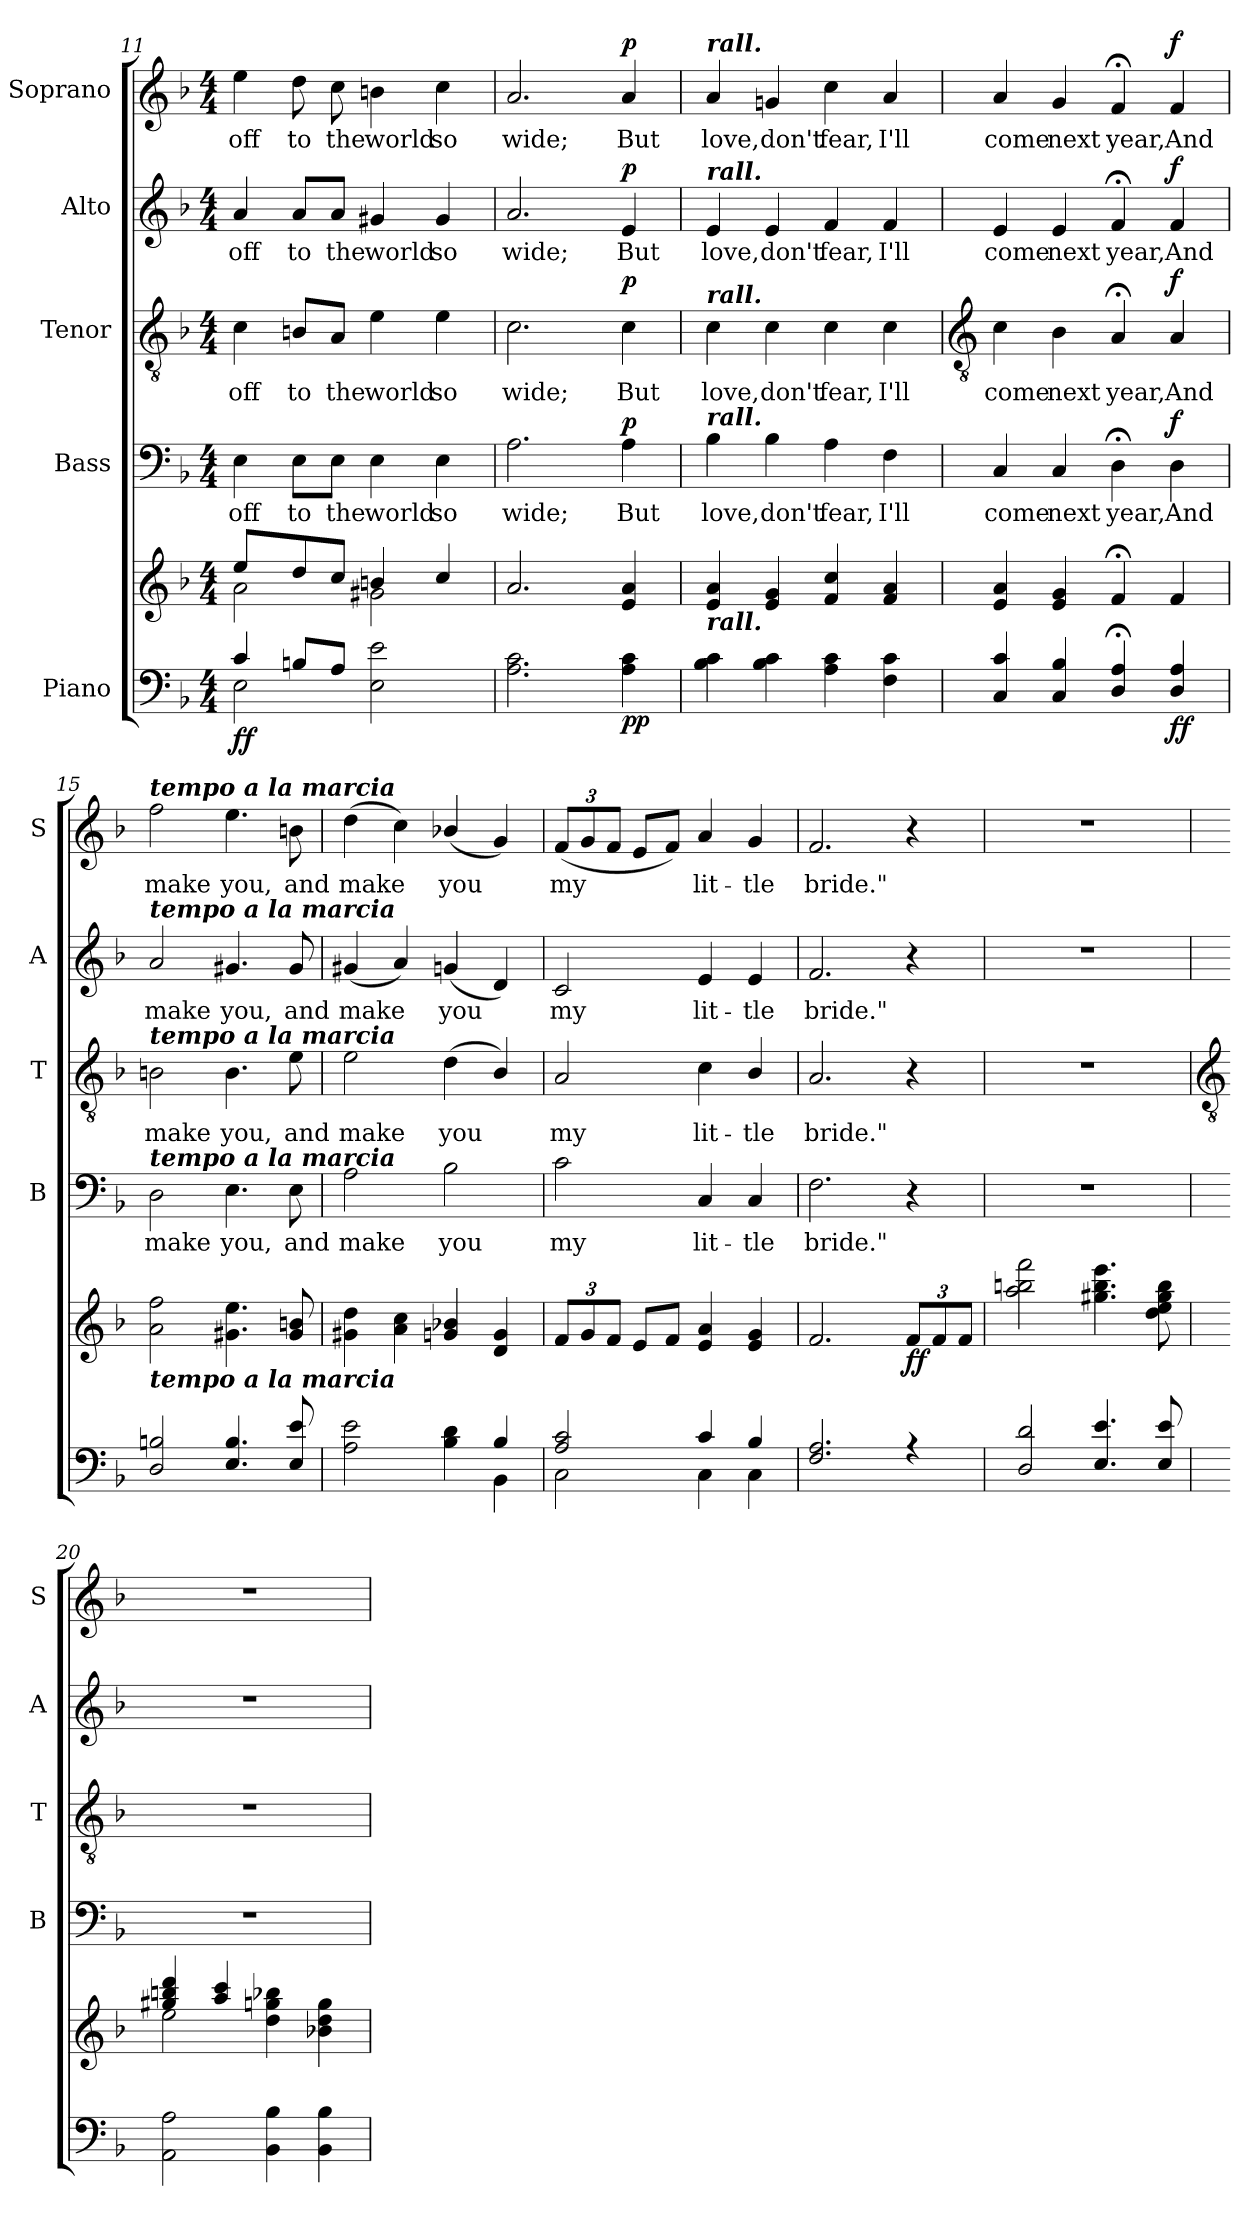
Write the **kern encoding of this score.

**kern	**kern	**dynam	**kern	**text	**dynam	**kern	**text	**dynam	**kern	**text	**dynam	**kern	**text	**dynam
*part5	*part5	*part5	*part4	*part4	*part4	*part3	*part3	*part3	*part2	*part2	*part2	*part1	*part1	*part1
*staff6	*staff5	*staff5/6	*staff4	*staff4	*staff4	*staff3	*staff3	*staff3	*staff2	*staff2	*staff2	*staff1	*staff1	*staff1
*I"Piano	*	*	*I"Bass	*	*	*I"Tenor	*	*	*I"Alto	*	*	*I"Soprano	*	*
*	*	*	*I'B	*	*	*I'T	*	*	*I'A	*	*	*I'S	*	*
*clefF4	*clefG2	*	*clefF4	*	*	*clefGv2	*	*	*clefG2	*	*	*clefG2	*	*
*k[b-]	*k[b-]	*	*k[b-]	*	*	*k[b-]	*	*	*k[b-]	*	*	*k[b-]	*	*
*F:	*F:	*	*F:	*	*	*F:	*	*	*F:	*	*	*F:	*	*
*M4/4	*M4/4	*	*M4/4	*	*	*M4/4	*	*	*M4/4	*	*	*M4/4	*	*
=11	=11	=11	=11	=11	=11	=11	=11	=11	=11	=11	=11	=11	=11	=11
*^	*^	*	*	*	*	*	*	*	*	*	*	*	*	*
!	!	!	!	!LO:DY:b=2	!	!LO:LY:b	!	!	!LO:LY:b	!	!	!LO:LY:b	!	!	!LO:LY:b	!
!	!	!	!	!LO:DY:n=1:b	!	!	!	!	!	!	!	!	!	!	!	!
4c/	2E\	4ee/	2a\	f f	4E	off	.	4c	off	.	4a	off	.	4ee\	off	.
!	!	!	!	!	!	!LO:LY:b	!	!	!LO:LY:b	!	!	!LO:LY:b	!	!	!LO:LY:b	!
8Bn/L	.	8dd/	.	.	8E\L	to	.	8Bn/L	to	.	8a/L	to	.	8dd	to	.
!	!	!	!	!	!	!LO:LY:b	!	!	!LO:LY:b	!	!	!LO:LY:b	!	!	!LO:LY:b	!
8A/J	.	8cc/J	.	.	8E\J	the	.	8A/J	the	.	8a/J	the	.	8cc	the	.
!	!	!	!	!	!	!LO:LY:b	!	!	!LO:LY:b	!	!	!LO:LY:b	!	!	!LO:LY:b	!
2ryy	2E 2e	4bn/	2g#X\	.	4E	world	.	4e\	world	.	4g#X	world	.	4bn	world	.
!	!	!	!	!	!	!LO:LY:b	!	!	!LO:LY:b	!	!	!LO:LY:b	!	!	!LO:LY:b	!
.	.	4cc/	.	.	4E	so	.	4e\	so	.	4g#	so	.	4cc	so	.
=12	=12	=12	=12	=12	=12	=12	=12	=12	=12	=12	=12	=12	=12	=12	=12	=12
!	!	!	!	!	!	!LO:LY:b	!	!	!LO:LY:b	!	!	!LO:LY:b	!	!	!LO:LY:b	!
1ryy	2.A 2.c	2.a	1ryy	.	2.A	wide;	.	2.c	wide;	.	2.a	wide;	.	2.a	wide;	.
!	!	!	!	!LO:DY:b=2	!	!LO:LY:b	!	!	!LO:LY:b	!	!	!LO:LY:b	!	!	!LO:LY:b	!
!	!	!	!	!LO:DY:n=1:b	!	!	!LO:DY:b	!	!	!LO:DY:b	!	!	!LO:DY:b	!	!	!LO:DY:b
.	4A 4c	4e 4a	.	p p	4A	But	p	4c	But	p	4e	But	p	4a	But	p
=13	=13	=13	=13	=13	=13	=13	=13	=13	=13	=13	=13	=13	=13	=13	=13	=13
!	!	!	!	!	!	!	!	!	!	!	!	!	!	!LO:TX:a:Bi:t=rall.	!	!
!	!	!	!	!	!	!	!	!	!	!	!LO:TX:a:Bi:t=rall.	!	!	!	!	!
!	!	!	!	!	!	!	!	!LO:TX:a:Bi:t=rall.	!	!	!	!	!	!	!	!
!	!	!	!	!	!LO:TX:a:Bi:t=rall.	!	!	!	!	!	!	!	!	!	!	!
!	!	!LO:TX:b:Bi:t=rall.	!	!	!	!	!	!	!	!	!	!	!	!	!	!
!	!	!	!	!	!	!LO:LY:b	!	!	!LO:LY:b	!	!	!LO:LY:b	!	!	!LO:LY:b	!
1ryy	4B- 4c	4e 4a	1ryy	.	4B-	love,	.	4c	love,	.	4e	love,	.	4a	love,	.
!	!	!	!	!	!	!LO:LY:b	!	!	!LO:LY:b	!	!	!LO:LY:b	!	!	!LO:LY:b	!
.	4B- 4c	4e 4g	.	.	4B-	don't	.	4c	don't	.	4e	don't	.	4gn	don't	.
!	!	!	!	!	!	!LO:LY:b	!	!	!LO:LY:b	!	!	!LO:LY:b	!	!	!LO:LY:b	!
.	4A 4c	4f 4cc	.	.	4A	fear,	.	4c	fear,	.	4f	fear,	.	4cc	fear,	.
!	!	!	!	!	!	!LO:LY:b	!	!	!LO:LY:b	!	!	!LO:LY:b	!	!	!LO:LY:b	!
.	4F 4c	4f 4a	.	.	4F	I'll	.	4c	I'll	.	4f	I'll	.	4a	I'll	.
*	*	*v	*v	*	*	*	*	*	*	*	*	*	*	*	*	*
!!LO:LB:g=z
=14	=14	=14	=14	=14	=14	=14	=14	=14	=14	=14	=14	=14	=14	=14	=14
*	*	*	*	*	*	*	*clefGv2	*	*	*	*	*	*	*	*
!	!	!	!	!	!LO:LY:b	!	!	!LO:LY:b	!	!	!LO:LY:b	!	!	!LO:LY:b	!
4C 4c	1ryy	4e 4a	.	4C	come	.	4c	come	.	4e	come	.	4a	come	.
!	!	!	!	!	!LO:LY:b	!	!	!LO:LY:b	!	!	!LO:LY:b	!	!	!LO:LY:b	!
4C 4B-	.	4e 4g	.	4C	next	.	4B-	next	.	4e	next	.	4g	next	.
!	!	!	!	!	!LO:LY:b	!	!	!LO:LY:b	!	!	!LO:LY:b	!	!	!LO:LY:b	!
4D; 4A;	.	4f;<	.	4D;<	year,	.	4A;<	year,	.	4f;<	year,	.	4f;<	year,	.
!	!	!	!LO:DY:b=2	!	!LO:LY:b	!	!	!LO:LY:b	!	!	!LO:LY:b	!	!	!LO:LY:b	!
!	!	!	!LO:DY:n=1:b	!	!	!LO:DY:b	!	!	!LO:DY:b	!	!	!LO:DY:b	!	!	!LO:DY:b
4D 4A	.	4f	f f	4D	And	f	4A	And	f	4f	And	f	4f	And	f
=15	=15	=15	=15	=15	=15	=15	=15	=15	=15	=15	=15	=15	=15	=15	=15
!	!	!	!	!	!	!	!	!	!	!	!	!	!LO:TX:a:Bi:t=tempo a la marcia	!	!
!	!	!	!	!	!	!	!	!	!	!LO:TX:a:Bi:t=tempo a la marcia	!	!	!	!	!
!	!	!	!	!	!	!	!LO:TX:a:Bi:t=tempo a la marcia	!	!	!	!	!	!	!	!
!	!	!	!	!LO:TX:a:Bi:t=tempo a la marcia	!	!	!	!	!	!	!	!	!	!	!
!LO:TX:a:Bi:t=tempo a la marcia	!	!	!	!	!	!	!	!	!	!	!	!	!	!	!
!	!	!	!	!	!LO:LY:b	!	!	!LO:LY:b	!	!	!LO:LY:b	!	!	!LO:LY:b	!
2D 2Bn	1ryy	2a 2ff	.	2D	make	.	2Bn	make	.	2a	make	.	2ff	make	.
!	!	!	!	!	!LO:LY:b	!	!	!LO:LY:b	!	!	!LO:LY:b	!	!	!LO:LY:b	!
4.E 4.B	.	4.g#X 4.ee	.	4.E	you,	.	4.B	you,	.	4.g#X	you,	.	4.ee\	you,	.
!	!	!	!	!	!LO:LY:b	!	!	!LO:LY:b	!	!	!LO:LY:b	!	!	!LO:LY:b	!
8E 8e	.	8g# 8bn	.	8E	and	.	8e\	and	.	8g#	and	.	8bn	and	.
=16	=16	=16	=16	=16	=16	=16	=16	=16	=16	=16	=16	=16	=16	=16	=16
!	!	!	!	!	!LO:LY:b	!	!	!LO:LY:b	!	!	!LO:LY:b	!	!	!LO:LY:b	!
2A 2e	2.ryy	4g#X 4dd	.	2A	make	.	2e\	make	.	(<4g#X	make	.	(>4dd	make	.
.	.	4a 4cc	.	.	.	.	.	.	.	4a)	.	.	4cc)	.	.
!	!	!	!	!	!LO:LY:b	!	!	!LO:LY:b	!	!	!LO:LY:b	!	!	!LO:LY:b	!
4B- 4d	.	4gn 4b-X	.	2B-	you	.	(<4d	you	.	(<4gn	you	.	(<4b-X/	you	.
4B-/	4BB-\	4d 4g	.	.	.	.	4B-/)	.	.	4d)	.	.	4g)	.	.
=17	=17	=17	=17	=17	=17	=17	=17	=17	=17	=17	=17	=17	=17	=17	=17
!	!	!	!	!	!LO:LY:b	!	!	!LO:LY:b	!	!	!LO:LY:b	!	!	!LO:LY:b	!
2A/ 2c/	2C\	12fL	.	2c	my	.	2A	my	.	2c	my	.	(<12fL	my	.
.	.	12g	.	.	.	.	.	.	.	.	.	.	12g	.	.
.	.	12fJ	.	.	.	.	.	.	.	.	.	.	12fJ	.	.
.	.	8eL	.	.	.	.	.	.	.	.	.	.	8eL	.	.
.	.	8fJ	.	.	.	.	.	.	.	.	.	.	8fJ)	.	.
!	!	!	!	!	!LO:LY:b	!	!	!LO:LY:b	!	!	!LO:LY:b	!	!	!LO:LY:b	!
4c/	4C\	4e 4a	.	4C	lit-	.	4c	lit-	.	4e	lit-	.	4a	lit-	.
!	!	!	!	!	!LO:LY:b	!	!	!LO:LY:b	!	!	!LO:LY:b	!	!	!LO:LY:b	!
4B-/	4C\	4e 4g	.	4C	-tle	.	4B-/	-tle	.	4e	-tle	.	4g	-tle	.
=18	=18	=18	=18	=18	=18	=18	=18	=18	=18	=18	=18	=18	=18	=18	=18
!	!	!	!	!	!LO:LY:b	!	!	!LO:LY:b	!	!	!LO:LY:b	!	!	!LO:LY:b	!
2.F 2.A	1ryy	2.f	.	2.F	bride."	.	2.A	bride."	.	2.f	bride."	.	2.f	bride."	.
!	!	!	!LO:DY:b	!	!	!	!	!	!	!	!	!	!	!	!
4r	.	12fL	ff	4r	.	.	4r	.	.	4r	.	.	4r	.	.
.	.	12f	.	.	.	.	.	.	.	.	.	.	.	.	.
.	.	12fJ	.	.	.	.	.	.	.	.	.	.	.	.	.
=19	=19	=19	=19	=19	=19	=19	=19	=19	=19	=19	=19	=19	=19	=19	=19
2D 2d	1ryy	2aa 2bbn 2fff	.	1r	.	.	1r	.	.	1r	.	.	1r	.	.
4.E 4.e	.	4.gg#X 4.bb 4.eee	.	.	.	.	.	.	.	.	.	.	.	.	.
8E 8e	.	8dd 8ee 8gg# 8bb	.	.	.	.	.	.	.	.	.	.	.	.	.
*v	*v	*	*	*	*	*	*	*	*	*	*	*	*	*	*
!!LO:LB:g=z
=20	=20	=20	=20	=20	=20	=20	=20	=20	=20	=20	=20	=20	=20	=20
*	*	*	*	*	*	*clefGv2	*	*	*	*	*	*	*	*
*	*^	*	*	*	*	*	*	*	*	*	*	*	*	*
2AA 2A	4gg#X/ 4bbn/ 4ddd/	2ee\	.	1r	.	.	1r	.	.	1r	.	.	1r	.	.
.	4aa/ 4ccc/	.	.	.	.	.	.	.	.	.	.	.	.	.	.
4BB- 4B-	4dd 4ggn 4bb-X	4ryy	.	.	.	.	.	.	.	.	.	.	.	.	.
4BB- 4B-	4b-X 4dd 4gg	4ryy	.	.	.	.	.	.	.	.	.	.	.	.	.
*	*v	*v	*	*	*	*	*	*	*	*	*	*	*	*	*
=	=	=	=	=	=	=	=	=	=	=	=	=	=	=
*-	*-	*-	*-	*-	*-	*-	*-	*-	*-	*-	*-	*-	*-	*-
